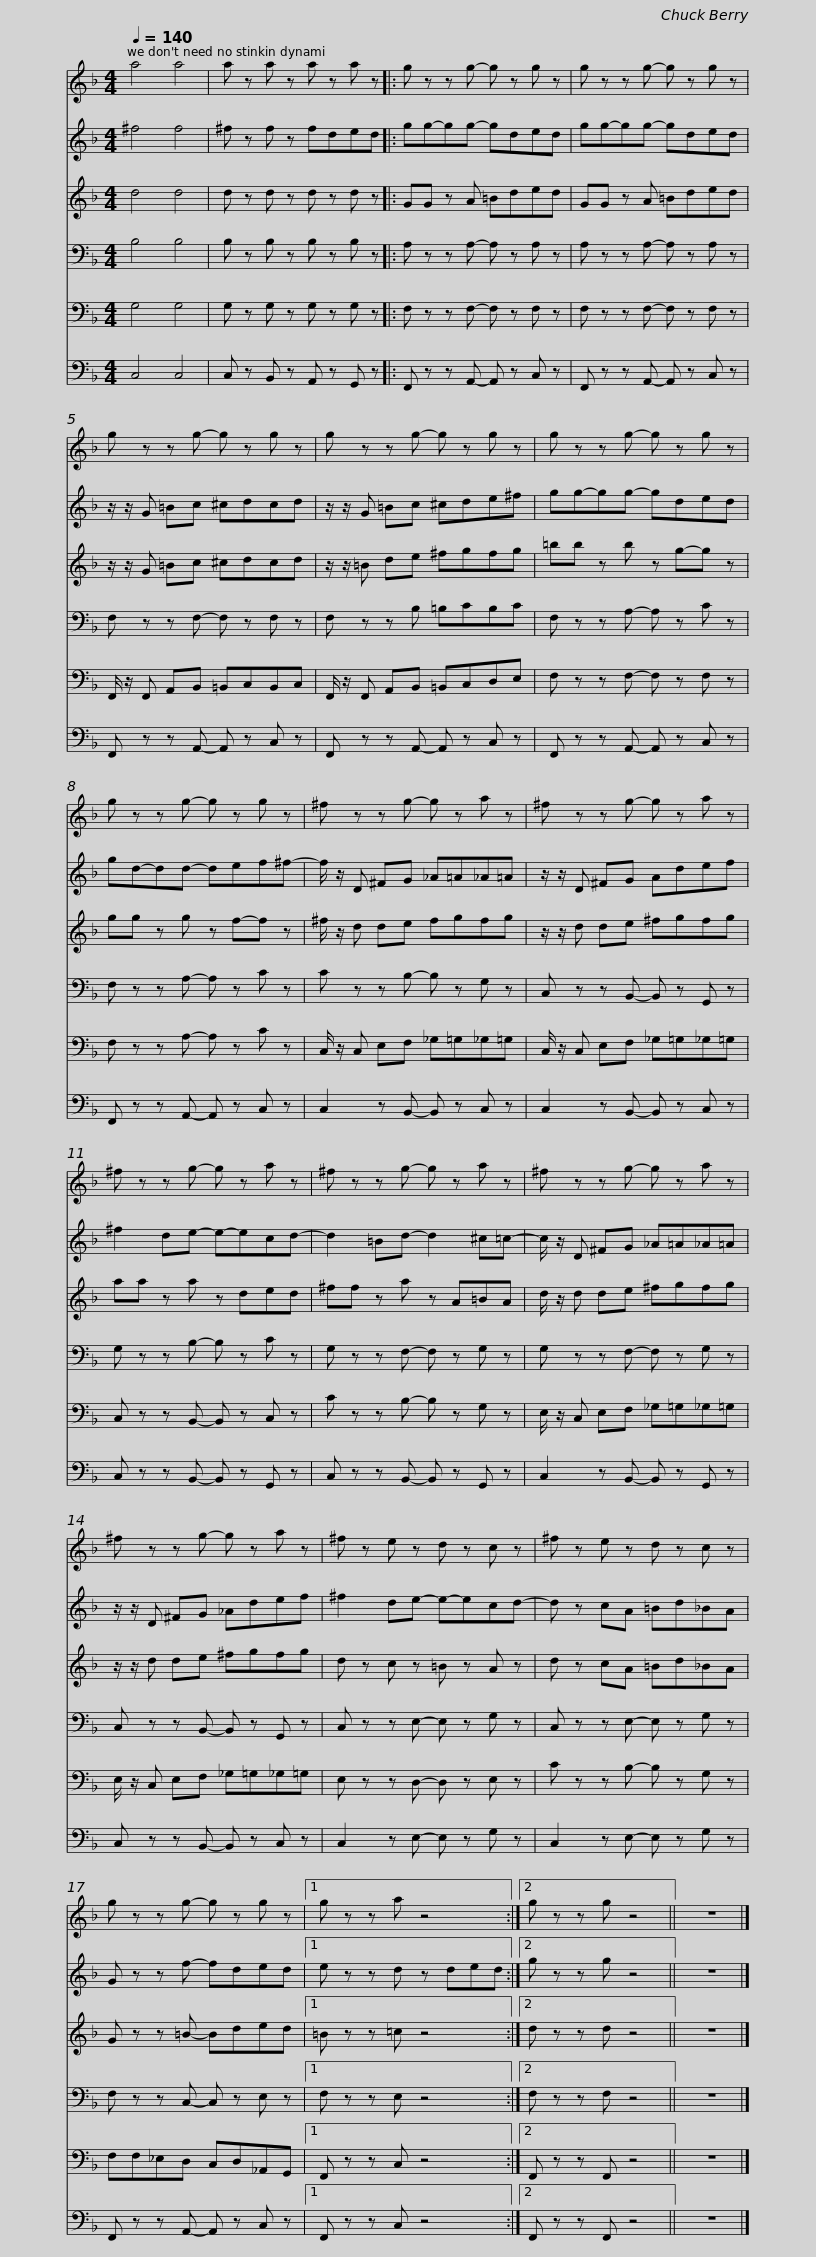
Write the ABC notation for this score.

X:1
%%score 1 2 3 4 5 6
L:1/8
Q:1/4=140
M:4/4
I:linebreak $
K:F
V:1 treble transpose=-2
V:2 treble transpose=-14
V:3 treble transpose=-14
V:4 bass
V:5 bass
V:6 bass
V:1
[K:F] a4 a4 | a z a z a z a z |: g z z g- g z g z | g z z g- g z g z |$ g z z g- g z g z | %5
 g z z g- g z g z | g z z g- g z g z |$ g z z g- g z g z | ^f z z g- g z a z | ^f z z g- g z a z |$ %10
 ^f z z g- g z a z | ^f z z g- g z a z | ^f z z g- g z a z |$ ^f z z g- g z a z | ^f z e z d z c z | %15
 ^f z e z d z c z |$ g z z g- g z g z |1 g z z a z4 :|2 g z z g z4 || z8 |] %20
V:2
[K:F] ^f4 f4 | ^f z f z fded |: gg-gg- gded | gg-gg- gded |$ z/ z/ G =Bc ^cdcd | %5
 z/ z/ G =Bc ^cde^f | gg-gg- gded |$ gd-dd- def^f- | f/ z/ D ^FG _A=A_A=A | z/ z/ D ^FG Adef |$ %10
 ^f2 de- e-ecd- | d2 =Bd- d2 ^c=c- | c/ z/ D ^FG _A=A_A=A |$ z/ z/ D ^FG _Adef | ^f2 de- e-ecd- | %15
 d z cA =Bd_BA |$ G z z f- fded |1 e z z d z ded :|2 g z z g z4 || z8 |] %20
V:3
[K:F] d4 d4 | d z d z d z d z |: GG z A =Bded | GG z A =Bded |$ z/ z/ G =Bc ^cdcd | %5
 z/ z/ =B de ^fgfg | =bb z b z g-g z |$ gg z g z f-f z | ^f/ z/ d de fgfg | z/ z/ d de ^fgfg |$ %10
 aa z a z ded | ^ff z a z A=BA | d/ z/ d de ^fgfg |$ z/ z/ d de ^fgfg | d z c z =B z A z | %15
 d z cA =Bd_BA |$ G z z =B- Bded |1 =B z z =c z4 :|2 d z z d z4 || z8 |] %20
V:4
 B,4 B,4 | B, z B, z B, z B, z |: A, z z A,- A, z A, z | A, z z A,- A, z A, z |$ F, z z F,- F, z F, z | %5
 F, z z B, =B,CB,C | F, z z A,- A, z C z |$ F, z z A,- A, z C z | C z z B,- B, z G, z | C, z z B,,- B,, z G,, z |$ %10
 G, z z B,- B, z C z | G, z z F,- F, z G, z | G, z z F,- F, z G, z |$ C, z z B,,- B,, z G,, z | C, z z E,- E, z G, z | %15
 C, z z E,- E, z G, z |$ F, z z C,- C, z E, z |1 F, z z E, z4 :|2 F, z z F, z4 || z8 |] %20
V:5
 G,4 G,4 | G, z G, z G, z G, z |: F, z z F,- F, z F, z | F, z z F,- F, z F, z |$ F,,/ z/ F,, A,,B,, =B,,C,B,,C, | %5
 F,,/ z/ F,, A,,B,, =B,,C,D,E, | F, z z F,- F, z F, z |$ F, z z A,- A, z C z | C,/ z/ C, E,F, _G,=G,_G,=G, | C,/ z/ C, E,F, _G,=G,_G,=G, |$ %10
 C, z z B,,- B,, z C, z | C z z B,- B, z G, z | E,/ z/ C, E,F, _G,=G,_G,=G, |$ E,/ z/ C, E,F, _G,=G,_G,=G, | E, z z D,- D, z E, z | %15
 C z z B,- B, z G, z |$ F,F,_E,D, C,D,_A,,G,, |1 F,, z z C, z4 :|2 F,, z z F,, z4 || z8 |] %20
V:6
 C,4 C,4 | C, z B,, z A,, z G,, z |: F,, z z A,,- A,, z C, z | F,, z z A,,- A,, z C, z |$ F,, z z A,,- A,, z C, z | %5
 F,, z z A,,- A,, z C, z | F,, z z A,,- A,, z C, z |$ F,, z z A,,- A,, z C, z | C,2 z B,,- B,, z C, z | C,2 z B,,- B,, z C, z |$ %10
 C, z z B,,- B,, z G,, z | C, z z B,,- B,, z G,, z | C,2 z B,,- B,, z G,, z |$ C, z z B,,- B,, z C, z | C,2 z E,- E, z G, z | %15
 C,2 z E,- E, z G, z |$ F,, z z A,,- A,, z C, z |1 F,, z z C, z4 :|2 F,, z z F,, z4 || z8 |] %20
